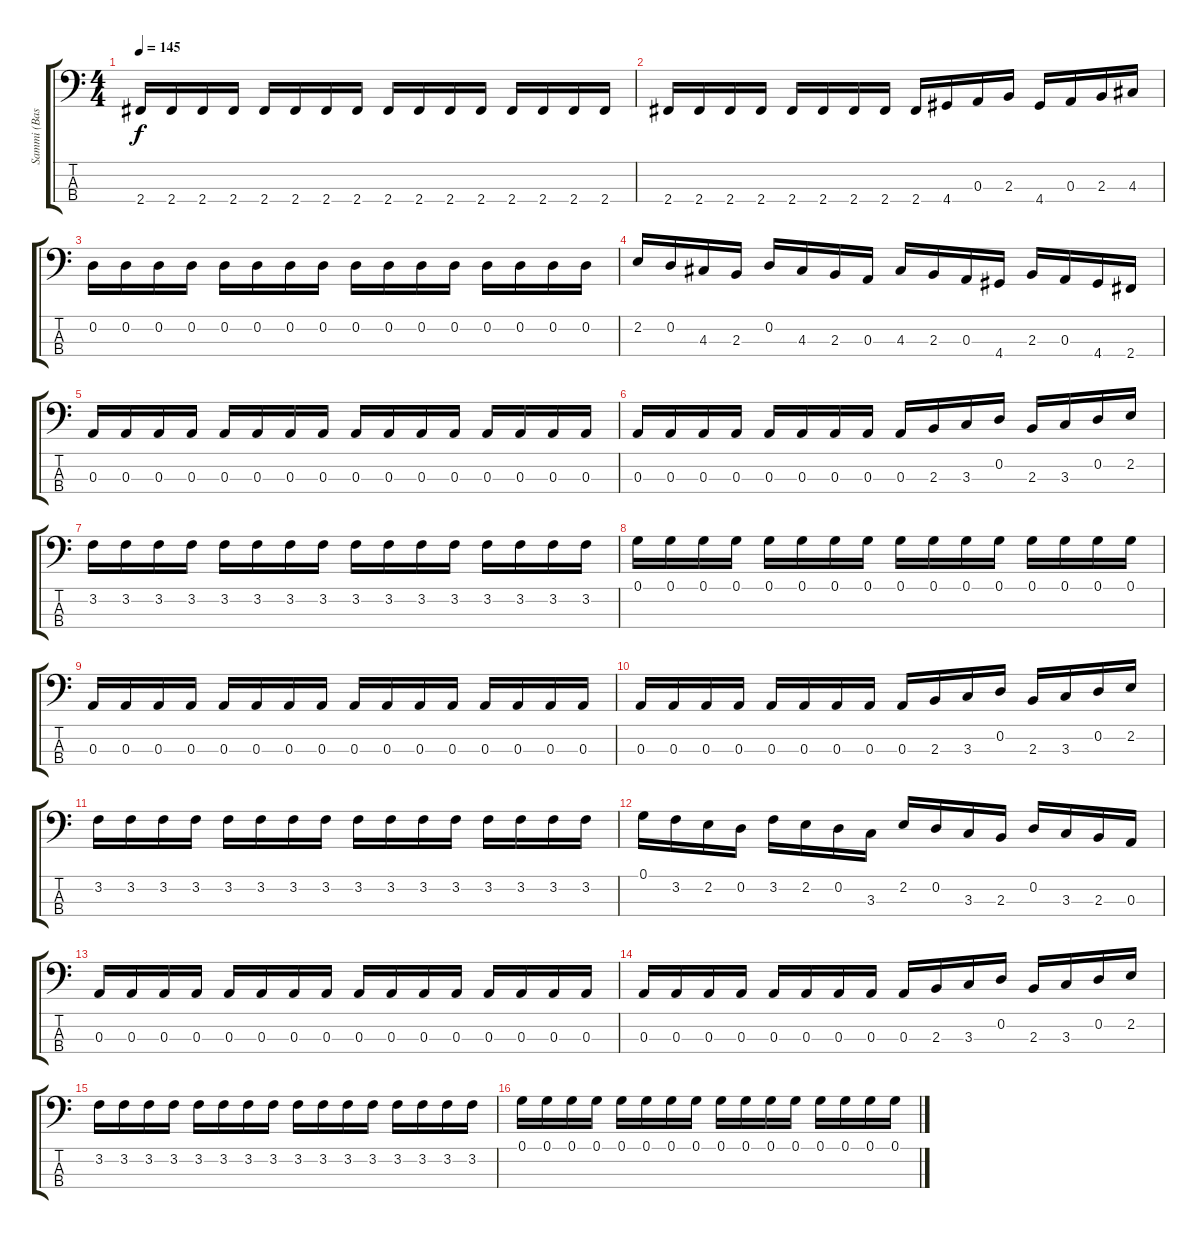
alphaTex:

\track ("Sammi (Bass Guitar)" "Sammi (Bas") {instrument electricbassfinger}
\staff {score tabs}
\tuning (G2 D2 A1 E1) {hide}
\ts (4 4)
\tempo 145
\clef f4
\ks c
2.4.16{dy f} 2.4.16 2.4.16 2.4.16 2.4.16 2.4.16 2.4.16 2.4.16 2.4.16 2.4.16 2.4.16 2.4.16 2.4.16 2.4.16 2.4.16 2.4.16 |
2.4.16 2.4.16 2.4.16 2.4.16 2.4.16 2.4.16 2.4.16 2.4.16 2.4.16 4.4.16 0.3.16 2.3.16 4.4.16 0.3.16 2.3.16 4.3.16 |
0.2.16 0.2.16 0.2.16 0.2.16 0.2.16 0.2.16 0.2.16 0.2.16 0.2.16 0.2.16 0.2.16 0.2.16 0.2.16 0.2.16 0.2.16 0.2.16 |
2.2.16 0.2.16 4.3.16 2.3.16 0.2.16 4.3.16 2.3.16 0.3.16 4.3.16 2.3.16 0.3.16 4.4.16 2.3.16 0.3.16 4.4.16 2.4.16 |
0.3.16 0.3.16 0.3.16 0.3.16 0.3.16 0.3.16 0.3.16 0.3.16 0.3.16 0.3.16 0.3.16 0.3.16 0.3.16 0.3.16 0.3.16 0.3.16 |
0.3.16 0.3.16 0.3.16 0.3.16 0.3.16 0.3.16 0.3.16 0.3.16 0.3.16 2.3.16 3.3.16 0.2.16 2.3.16 3.3.16 0.2.16 2.2.16 |
3.2.16 3.2.16 3.2.16 3.2.16 3.2.16 3.2.16 3.2.16 3.2.16 3.2.16 3.2.16 3.2.16 3.2.16 3.2.16 3.2.16 3.2.16 3.2.16 |
0.1.16 0.1.16 0.1.16 0.1.16 0.1.16 0.1.16 0.1.16 0.1.16 0.1.16 0.1.16 0.1.16 0.1.16 0.1.16 0.1.16 0.1.16 0.1.16 |
0.3.16 0.3.16 0.3.16 0.3.16 0.3.16 0.3.16 0.3.16 0.3.16 0.3.16 0.3.16 0.3.16 0.3.16 0.3.16 0.3.16 0.3.16 0.3.16 |
0.3.16 0.3.16 0.3.16 0.3.16 0.3.16 0.3.16 0.3.16 0.3.16 0.3.16 2.3.16 3.3.16 0.2.16 2.3.16 3.3.16 0.2.16 2.2.16 |
3.2.16 3.2.16 3.2.16 3.2.16 3.2.16 3.2.16 3.2.16 3.2.16 3.2.16 3.2.16 3.2.16 3.2.16 3.2.16 3.2.16 3.2.16 3.2.16 |
0.1.16 3.2.16 2.2.16 0.2.16 3.2.16 2.2.16 0.2.16 3.3.16 2.2.16 0.2.16 3.3.16 2.3.16 0.2.16 3.3.16 2.3.16 0.3.16 |
0.3.16 0.3.16 0.3.16 0.3.16 0.3.16 0.3.16 0.3.16 0.3.16 0.3.16 0.3.16 0.3.16 0.3.16 0.3.16 0.3.16 0.3.16 0.3.16 |
0.3.16 0.3.16 0.3.16 0.3.16 0.3.16 0.3.16 0.3.16 0.3.16 0.3.16 2.3.16 3.3.16 0.2.16 2.3.16 3.3.16 0.2.16 2.2.16 |
3.2.16 3.2.16 3.2.16 3.2.16 3.2.16 3.2.16 3.2.16 3.2.16 3.2.16 3.2.16 3.2.16 3.2.16 3.2.16 3.2.16 3.2.16 3.2.16 |
0.1.16 0.1.16 0.1.16 0.1.16 0.1.16 0.1.16 0.1.16 0.1.16 0.1.16 0.1.16 0.1.16 0.1.16 0.1.16 0.1.16 0.1.16 0.1.16
